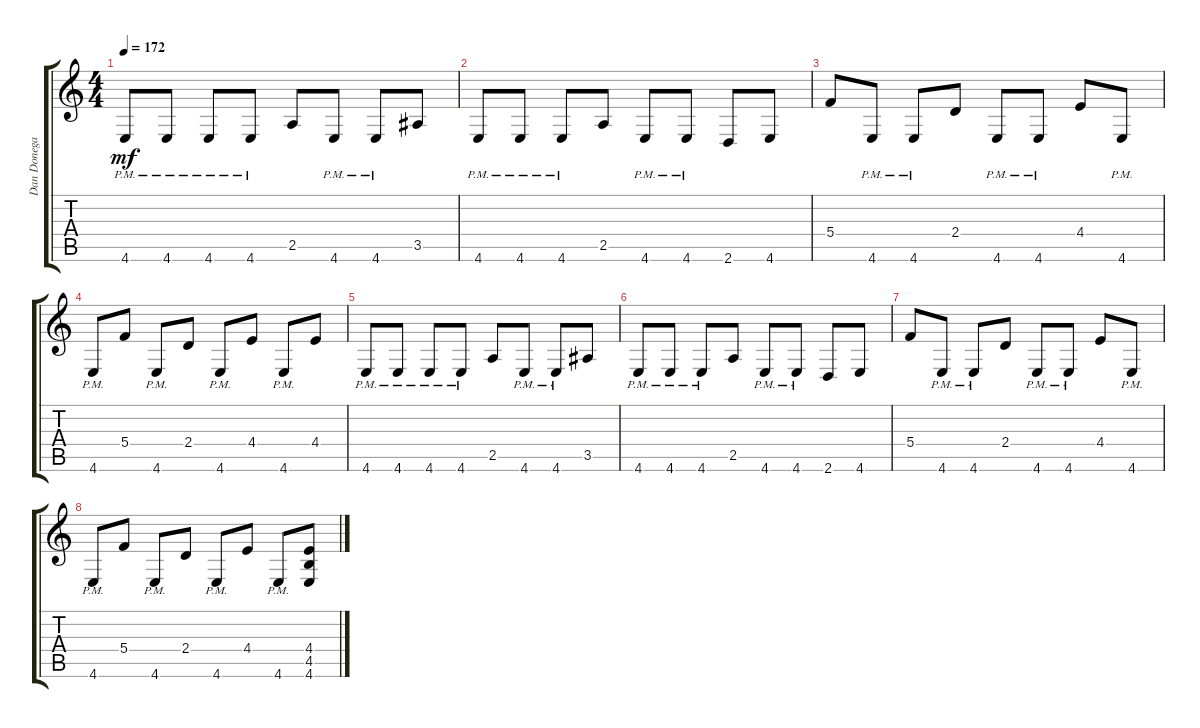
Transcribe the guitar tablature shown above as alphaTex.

\track ("Dan Donegan" "Dan Donega") {instrument distortionguitar}
\staff {score tabs}
\tuning (D4 A3 F3 C3 G2 C2) {hide}
\ts (4 4)
\tempo 172
\clef g2
\ks c
4.6{pm}.8{dy mf} 4.6{pm}.8 4.6{pm}.8 4.6{pm}.8 2.5.8 4.6{pm}.8 4.6{pm}.8 3.5.8 |
4.6{pm}.8 4.6{pm}.8 4.6{pm}.8 2.5.8 4.6{pm}.8 4.6{pm}.8 2.6.8 4.6.8 |
5.4.8 4.6{pm}.8 4.6{pm}.8 2.4.8 4.6{pm}.8 4.6{pm}.8 4.4.8 4.6{pm}.8 |
4.6{pm}.8 5.4.8 4.6{pm}.8 2.4.8 4.6{pm}.8 4.4.8 4.6{pm}.8 4.4.8 |
4.6{pm}.8 4.6{pm}.8 4.6{pm}.8 4.6{pm}.8 2.5.8 4.6{pm}.8 4.6{pm}.8 3.5.8 |
4.6{pm}.8 4.6{pm}.8 4.6{pm}.8 2.5.8 4.6{pm}.8 4.6{pm}.8 2.6.8 4.6.8 |
5.4.8 4.6{pm}.8 4.6{pm}.8 2.4.8 4.6{pm}.8 4.6{pm}.8 4.4.8 4.6{pm}.8 |
4.6{pm}.8 5.4.8 4.6{pm}.8 2.4.8 4.6{pm}.8 4.4.8 4.6{pm}.8 (4.4 4.5 4.6).8
